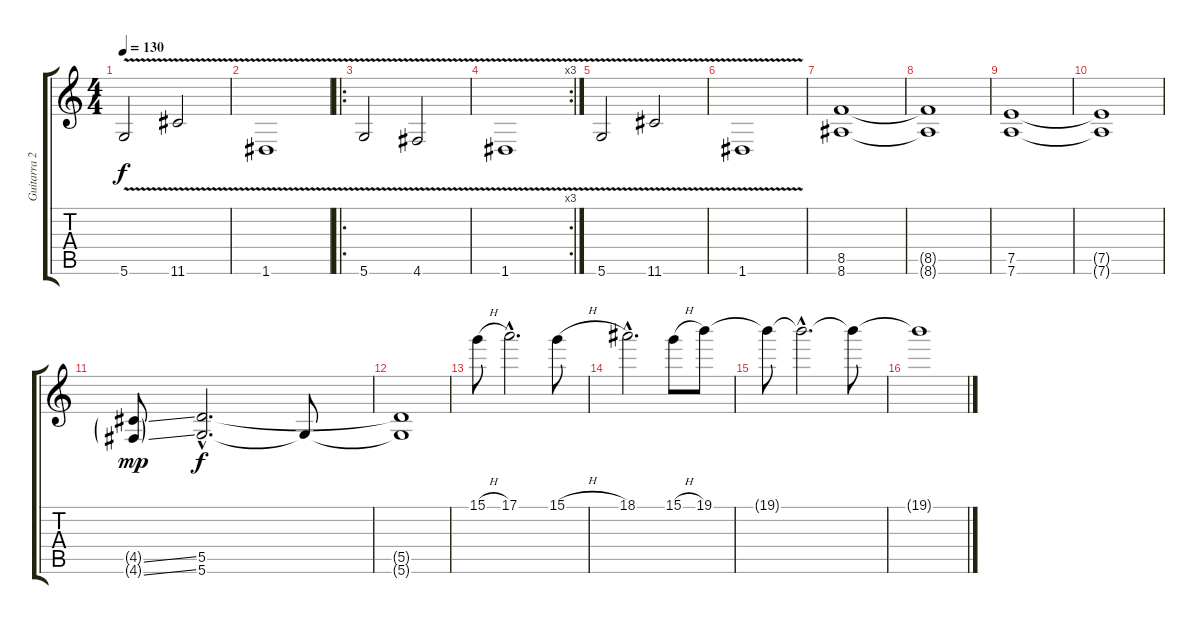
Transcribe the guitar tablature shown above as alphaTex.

\track ("Guitarra 2" "Guitarra 2") {instrument overdrivenguitar}
\staff {score tabs}
\tuning (E4 B3 G3 D3 A2 D2) {hide}
\ts (4 4)
\tempo 130
\clef g2
\ks c
5.6{v}.2{dy f} 11.6{v}.2 |
1.6{v}.1 |
\ro
5.6{v}.2 4.6{v}.2 |
\rc 3
1.6{v}.1 |
5.6{v}.2 11.6{v}.2 |
1.6{v}.1 |
(8.5 8.6).1 |
(8.5{t} 8.6{t}).1 |
(7.5 7.6).1 |
(7.5{t} 7.6{t}).1 |
(4.5{ss g} 4.6{ss g}).8{dy mp} (5.5{hac} 5.6{hac}).2{d dy f} 5.6{t}.8 |
(5.5{t} 5.6{t}).1 |
15.1{h}.8 17.1{hac}.2{d} 15.1{h}.8 |
18.1{hac}.2{d} 15.1{h}.8 19.1.8 |
19.1{t}.8 19.1{hac t}.2{d} 19.1{t}.8 |
19.1{t}.1
